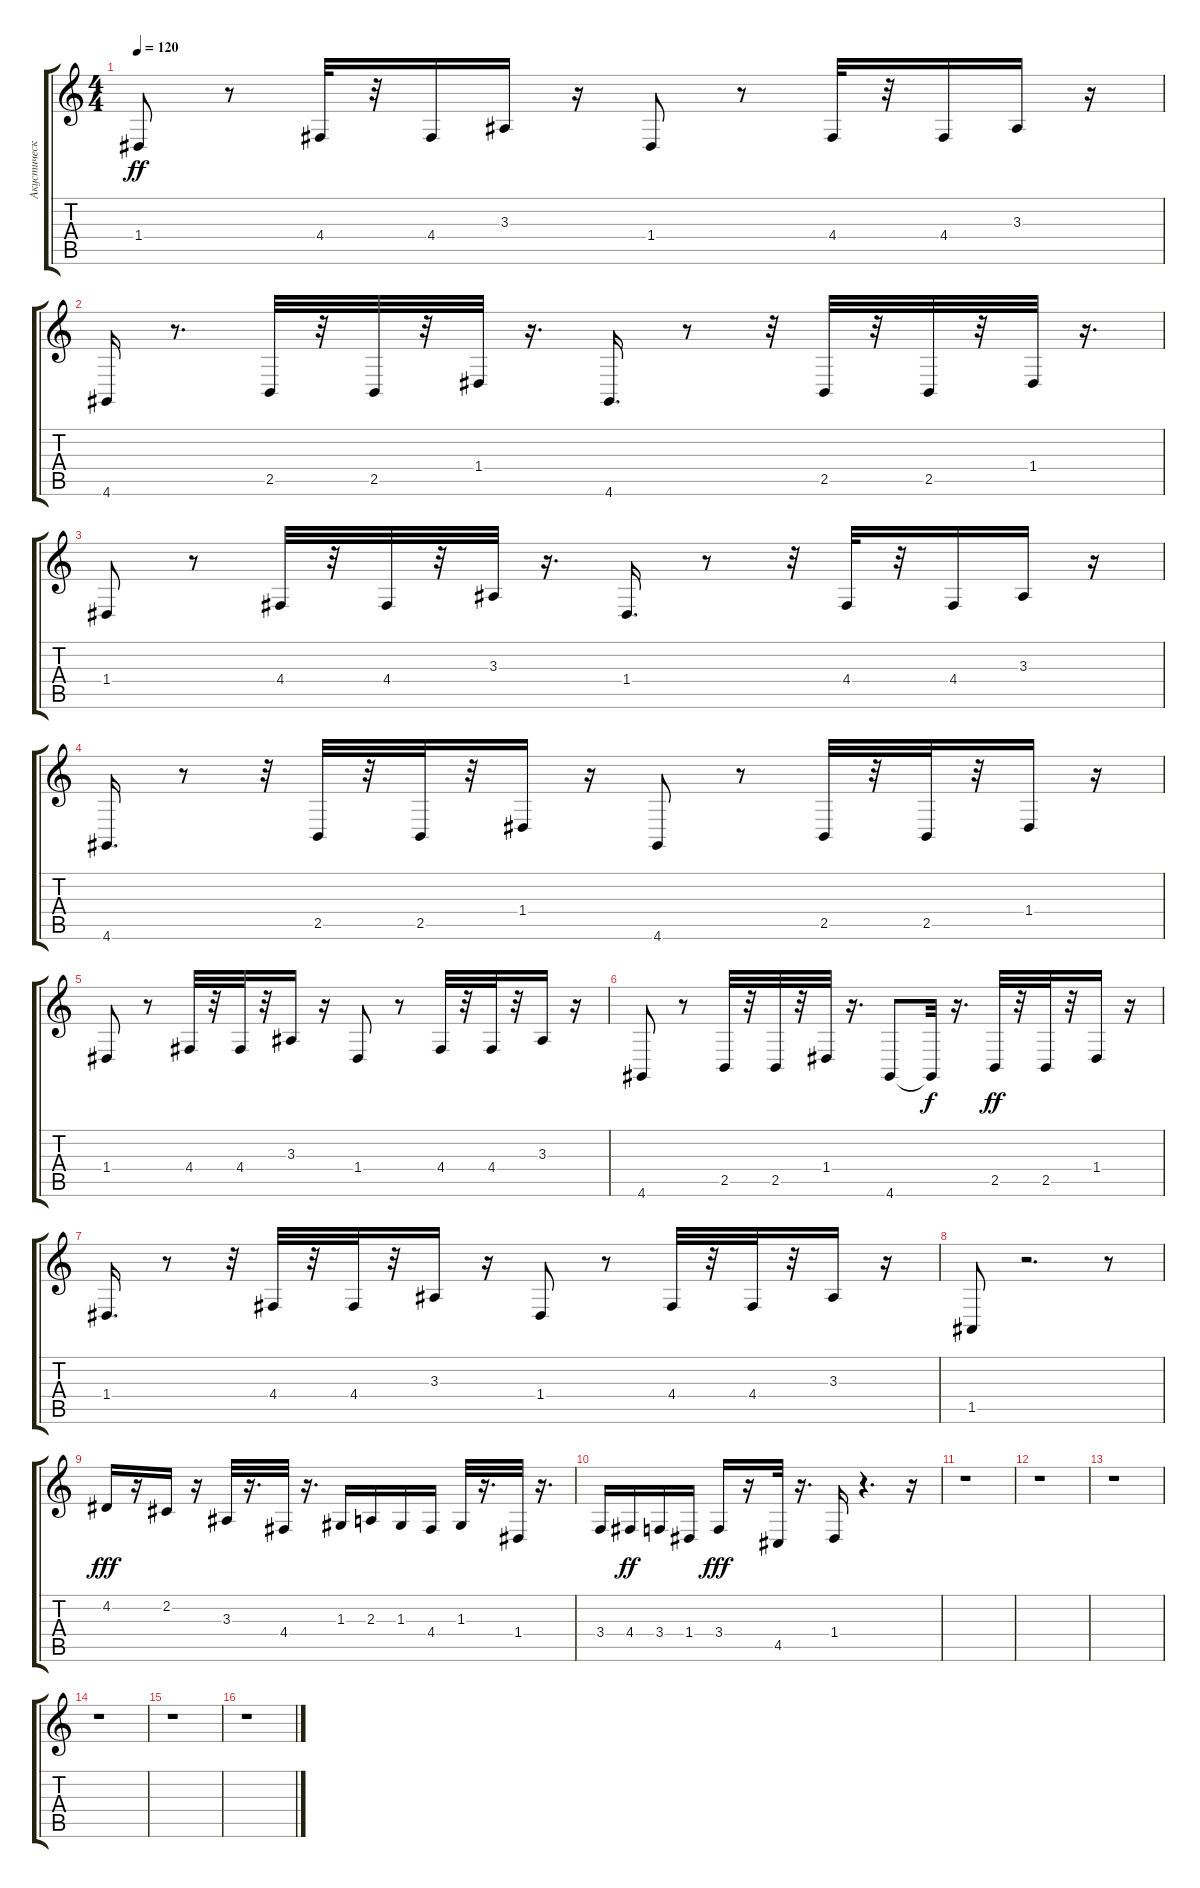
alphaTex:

\track ("Акустический Гранд Роял" "Акустическ") {instrument acousticgrandpiano}
\staff {score tabs}
\tuning (E4 B3 G3 D3 A2 E2) {hide}
\ts (4 4)
\tempo 120
\clef g2
\ks c
1.4.8{dy ff} r.8 4.4.32 r.32 4.4.16 3.3.16 r.16 1.4.8 r.8 4.4.32 r.32 4.4.16 3.3.16 r.16 |
4.6.16 r.8{d} 2.5.32 r.32 2.5.32 r.32 1.4.32 r.16{d} 4.6.16{d} r.8 r.32 2.5.32 r.32 2.5.32 r.32 1.4.32 r.16{d} |
1.4.8 r.8 4.4.32 r.32 4.4.32 r.32 3.3.32 r.16{d} 1.4.16{d} r.8 r.32 4.4.32 r.32 4.4.16 3.3.16 r.16 |
4.6.16{d} r.8 r.32 2.5.32 r.32 2.5.32 r.32 1.4.16 r.16 4.6.8 r.8 2.5.32 r.32 2.5.32 r.32 1.4.16 r.16 |
1.4.8 r.8 4.4.32 r.32 4.4.32 r.32 3.3.16 r.16 1.4.8 r.8 4.4.32 r.32 4.4.32 r.32 3.3.16 r.16 |
4.6.8 r.8 2.5.32 r.32 2.5.32 r.32 1.4.32 r.16{d} 4.6.8 4.6{t}.32{dy f} r.16{d} 2.5.32{dy ff} r.32 2.5.32 r.32 1.4.16 r.16 |
1.4.16{d} r.8 r.32 4.4.32 r.32 4.4.32 r.32 3.3.16 r.16 1.4.8 r.8 4.4.32 r.32 4.4.32 r.32 3.3.16 r.16 |
1.5.8 r.2{d} r.8 |
4.2.16{dy fff} r.16 2.2.16 r.16 3.3.32 r.16{d} 4.4.32 r.16{d} 1.3.16 2.3.16 1.3.16 4.4.16 1.3.32 r.16{d} 1.4.32 r.16{d} |
3.4.16 4.4.16{dy ff} 3.4.16 1.4.16 3.4.16{dy fff} r.16 4.5.32 r.16{d} 1.4.16 r.4{d} r.16 |
r.1 |
r.1 |
r.1 |
r.1 |
r.1 |
r.1
